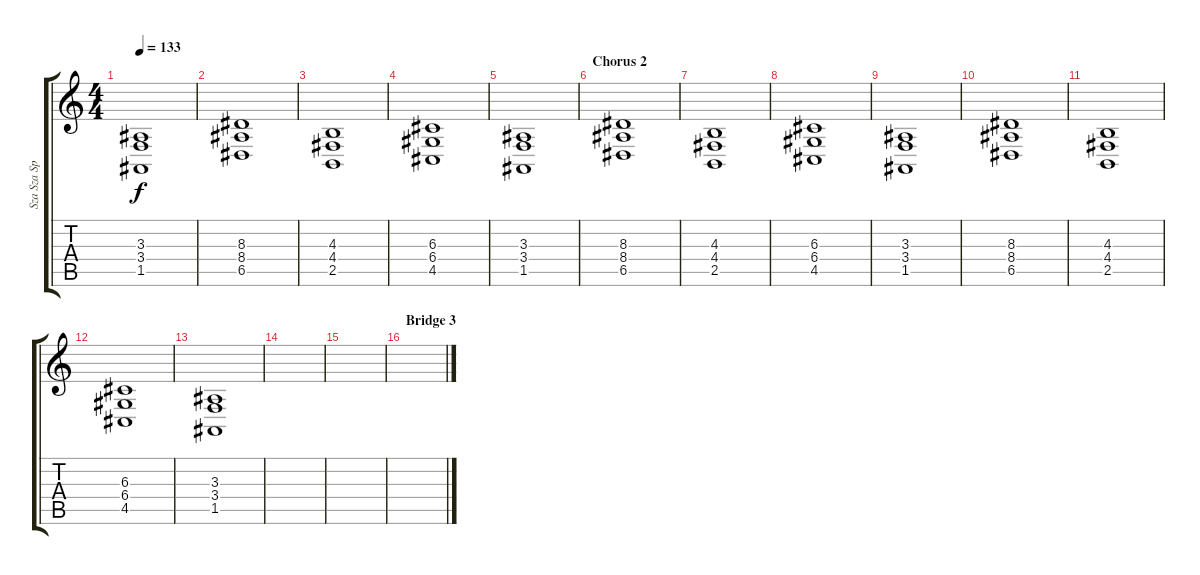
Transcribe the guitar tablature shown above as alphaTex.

\track ("Sza Sza Speck" "Sza Sza Sp") {instrument reedorgan}
\staff {score tabs}
\tuning (E4 B3 G3 D3 A2 E2) {hide}
\ts (4 4)
\tempo 133
\clef g2
\ks c
(3.3 3.4 1.5).1{dy f} |
(8.3 8.4 6.5).1 |
(4.3 4.4 2.5).1 |
(6.3 6.4 4.5).1 |
(3.3 3.4 1.5).1 |
\section ("" "Chorus 2")
(8.3 8.4 6.5).1 |
(4.3 4.4 2.5).1 |
(6.3 6.4 4.5).1 |
(3.3 3.4 1.5).1 |
(8.3 8.4 6.5).1 |
(4.3 4.4 2.5).1 |
(6.3 6.4 4.5).1 |
(3.3 3.4 1.5).1 |
|
|
\section ("" "Bridge 3")
